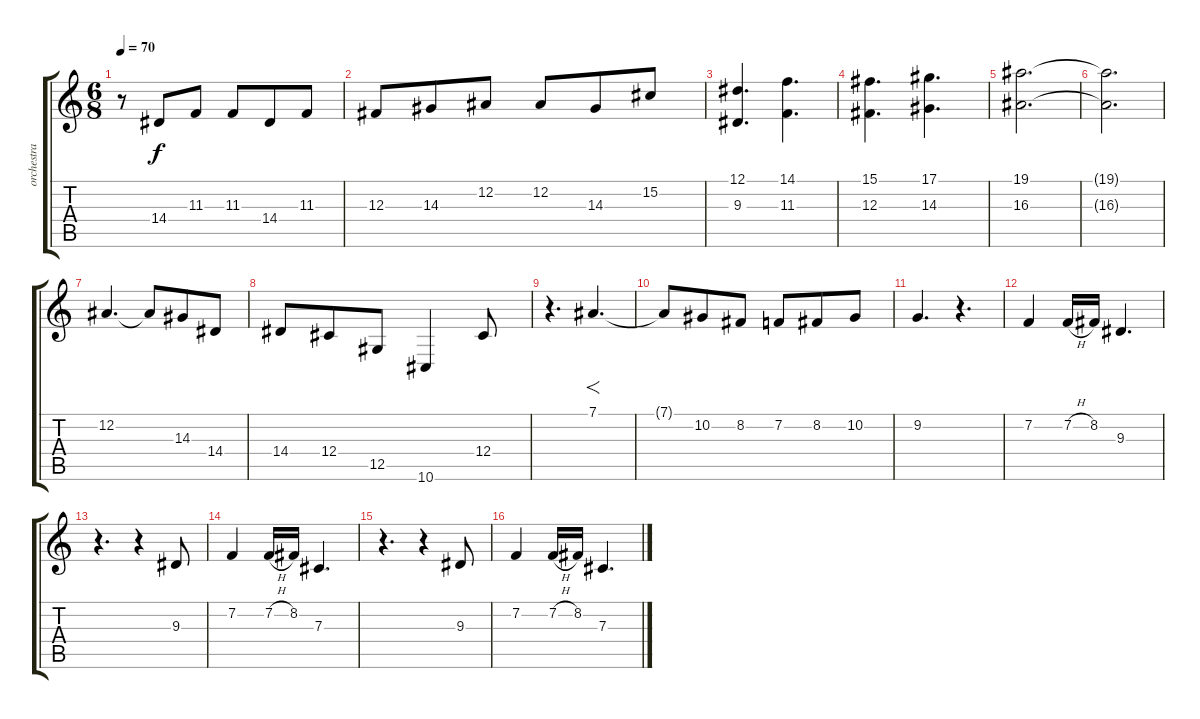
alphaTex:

\track ("orchestra" "orchestra") {instrument stringensemble1}
\staff {score tabs}
\tuning (Eb4 Bb3 Gb3 Db3 Ab2 Eb2) {hide}
\ts (6 8)
\tempo 70
\clef g2
\ks c
r.8{dy f} 14.4.8 11.3.8 11.3.8 14.4.8 11.3.8 |
12.3.8 14.3.8 12.2.8 12.2.8 14.3.8 15.2.8 |
(12.1 9.3).4{d} (14.1 11.3).4{d} |
(15.1 12.3).4{d} (17.1 14.3).4{d} |
(19.1 16.3).2{d} |
(19.1{t} 16.3{t}).2{d} |
12.2.4{d} 12.2{t}.8 14.3.8 14.4.8 |
14.4.8 12.4.8 12.5.8 10.6.4 12.4.8 |
r.4{d} 7.1.4{f d} |
7.1{t}.8 10.2.8 8.2.8 7.2.8 8.2.8 10.2.8 |
9.2.4{d} r.4{d} |
7.2.4 7.2{h}.16 8.2.16 9.3.4{d} |
r.4{d} r.4 9.3.8 |
7.2.4 7.2{h}.16 8.2.16 7.3.4{d} |
r.4{d} r.4 9.3.8 |
7.2.4 7.2{h}.16 8.2.16 7.3.4{d}
